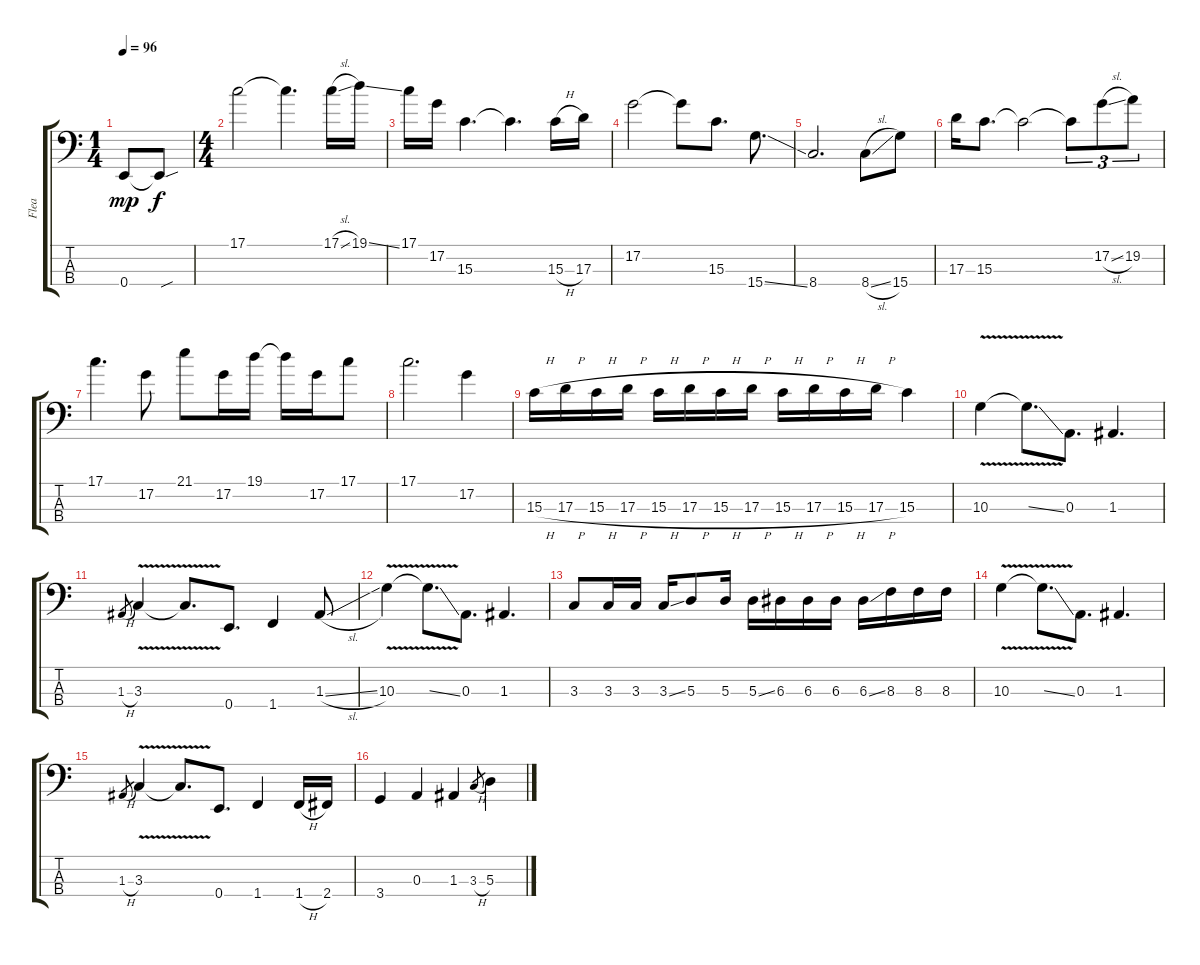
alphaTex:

\track ("Flea" "Flea") {instrument electricbassfinger}
\staff {score tabs}
\tuning (G2 D2 A1 E1) {hide}
\ts (1 4)
\tempo 96
\clef f4
\ks c
0.4.8{dy mp instrument electricbassfinger} 0.4{sou t}.8{dy f} |
\ts (4 4)
17.1.2 17.1{t}.4{d} 17.1{sl}.16 19.1{ss}.16 |
17.1.16 17.2.16 15.3.4{d} 15.3{t}.4{d} 15.3{h}.16 17.3.16 |
17.2.2 17.2{t}.8 15.3.8{d} 15.4{ss}.8{d} |
8.4.2{d} 8.4{sl}.8 15.4.8 |
17.3.16 15.3.8{d} 15.3{t}.2 15.3{t}.8{tu (3 2)} 17.2{sl}.8{tu (3 2)} 19.2.8{tu (3 2)} |
17.1.4{d} 17.2.8 21.1.8 17.2.16 19.1.16 19.1{t}.16 17.2.16 17.1.8 |
17.1.2{d} 17.2.4 |
15.3{h}.16 17.3{h}.16 15.3{h}.16 17.3{h}.16 15.3{h}.16 17.3{h}.16 15.3{h}.16 17.3{h}.16 15.3{h}.16 17.3{h}.16 15.3{h}.16 17.3{h}.16 15.3.4 |
10.3{v}.4 10.3{ss t}.8{d} 0.3.8{d} 1.3.4{d} |
1.3{h}.8{gr} 3.3{v}.4 3.3{t}.8{d} 0.4.8{d} 1.4.4 1.3{sl}.8 |
10.3{v}.4 10.3{ss t}.8{d} 0.3.8{d} 1.3.4{d} |
3.3.8 3.3.16 3.3.16 3.3{ss}.16 5.3.8 5.3.16 5.3{ss}.16 6.3.16 6.3.16 6.3.16 6.3{ss}.16 8.3.16 8.3.16 8.3.16 |
10.3{v}.4 10.3{ss t}.8{d} 0.3.8{d} 1.3.4{d} |
1.3{h}.8{gr} 3.3{v}.4 3.3{t}.8{d} 0.4.8{d} 1.4.4 1.4{h}.16 2.4.16 |
3.4.4 0.3.4 1.3.4 3.3{h}.8{gr} 5.3.4
